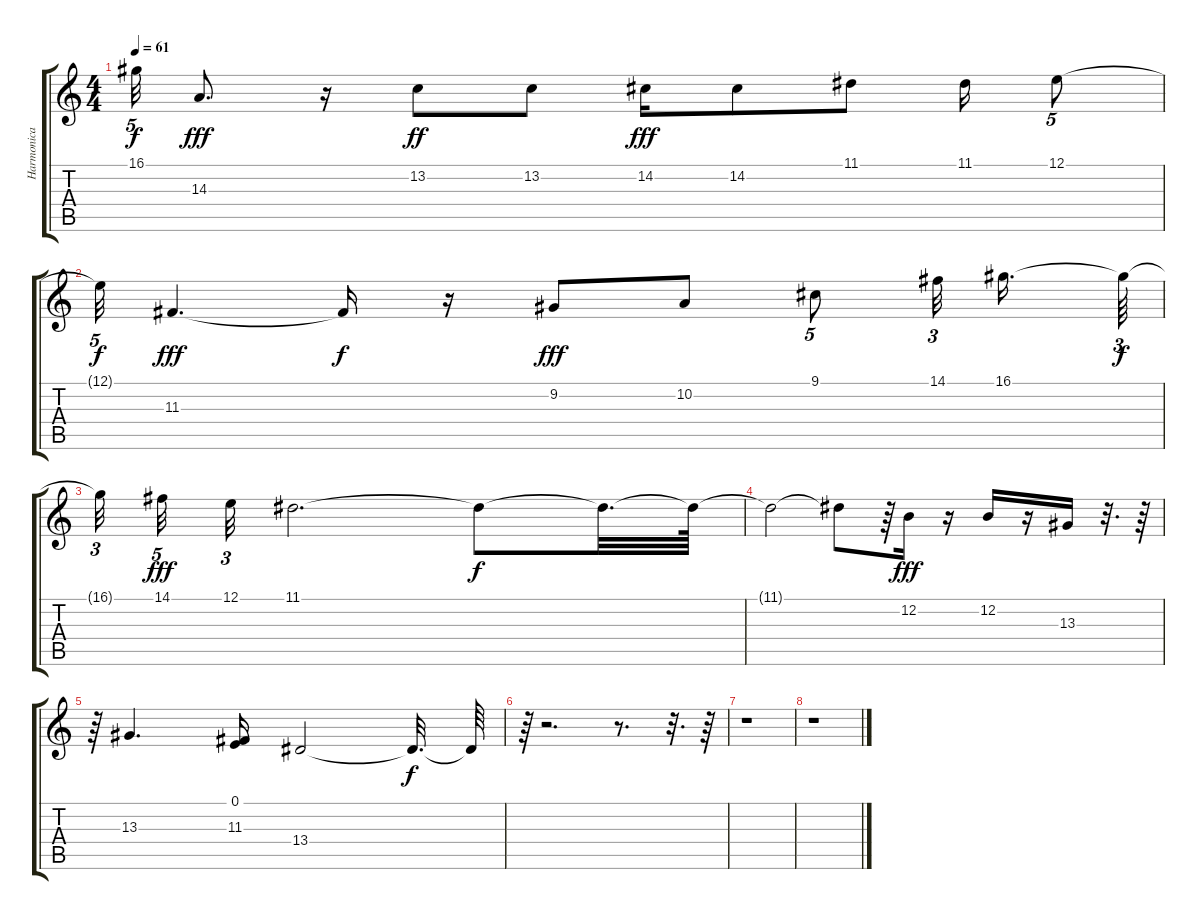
\track ("Harmonica solo 14" "Harmonica ") {instrument harmonica}
\staff {score tabs}
\tuning (E4 B3 G3 D3 A2 E2) {hide}
\ts (4 4)
\tempo 61
\clef g2
\ks c
16.1{t}.32{tu (5 4) dy f} 14.3.8{d dy fff} r.16 13.2.8{dy ff} 13.2.8 14.2.16{dy fff} 14.2.8 11.1.8 11.1.16 12.1.8{tu (5 4)} |
12.1{t}.32{tu (5 4) dy f} 11.3.4{d dy fff} 11.3{t}.16{dy f} r.16 9.2.8{dy fff} 10.2.8 9.1.8{tu (5 4)} 14.1.32{tu (3 2) beam splitsecondary} 16.1.16{d} 16.1{t}.64{tu (3 2) dy f} |
16.1{t}.32{tu (3 2)} 14.1.32{tu (5 4) dy fff} 12.1.32{tu (3 2)} 11.1.2{d} 11.1{t}.8{dy f} 11.1{t}.32{d} 11.1{t}.64 |
11.1{t}.2 11.1{t}.8 r.64 12.2.16{dy fff} r.16 12.2.16 r.16 13.3.16 r.32{d} r.64 |
r.64 13.3.4{d} (0.1 11.3).16 13.4.2 13.4{t}.32{d dy f} 13.4{t}.64 |
r.64 r.2{d} r.8{d} r.32{d} r.64 |
r.1 |
r.1
